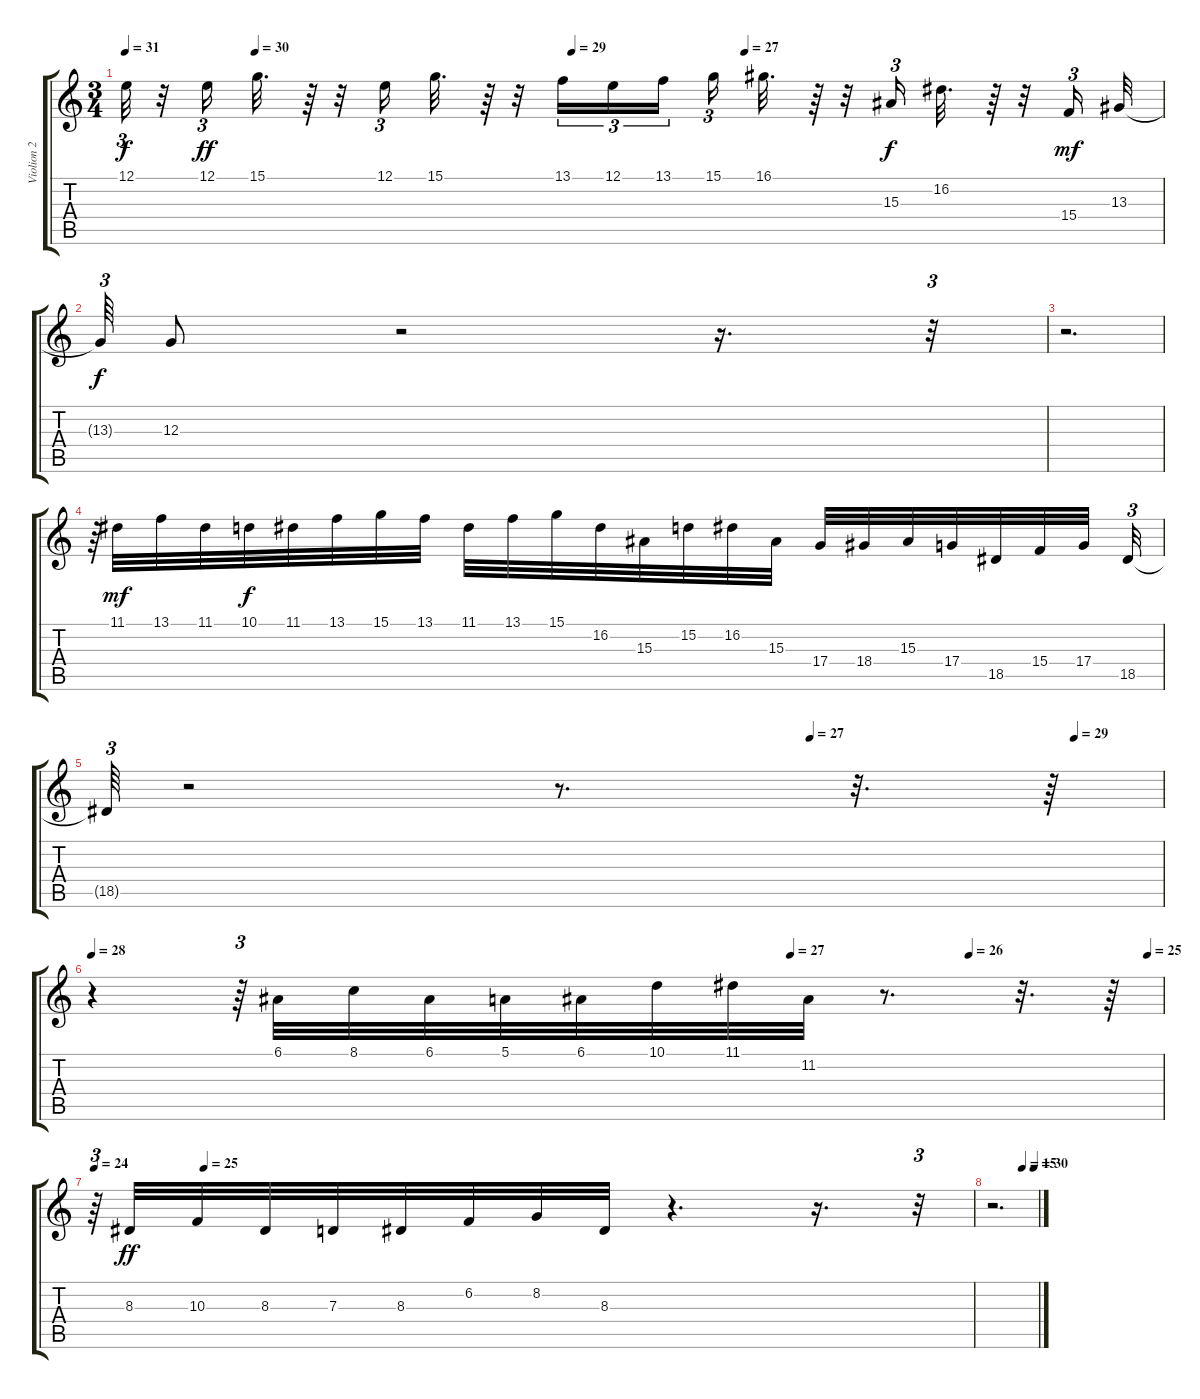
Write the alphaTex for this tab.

\track ("Violion 2" "Violion 2") {instrument violin}
\staff {score tabs}
\tuning (E4 B3 G3 D3 A2 E2) {hide}
\ts (3 4)
\tempo 31
\tempo (30 0.125)
\tempo (29 0.4305555555555556)
\tempo (27 0.5972222222222222)
\clef g2
\ks c
12.1{t}.32{tu (3 2) dy f} r.32 12.1.16{tu (3 2) dy ff} 15.1.32{d} r.64 r.32 12.1.16{tu (3 2)} 15.1.32{d} r.64 r.32 13.1.16{tu (3 2)} 12.1.16{tu (3 2)} 13.1.16{tu (3 2)} 15.1.16{tu (3 2)} 16.1.32{d} r.64 r.32 15.3.16{tu (3 2) dy f} 16.2.32{d} r.64 r.32 15.4.16{tu (3 2) dy mf} 13.3.32 |
13.3{t}.64{tu (3 2) dy f} 12.3.8 r.2 r.16{d} r.32{tu (3 2)} |
r.2{d} |
r.64{tu (3 2)} 11.1.32{dy mf} 13.1.32 11.1.32 10.1.32{dy f} 11.1.32 13.1.32 15.1.32 13.1.32 11.1.32 13.1.32 15.1.32 16.2.32 15.3.32 15.2.32 16.2.32 15.3.32 17.4.32 18.4.32 15.3.32 17.4.32 18.5.32 15.4.32 17.4.32 18.5.32{tu (3 2)} |
\tempo (27 0.6666666666666666)
\tempo (29 0.9166666666666666)
18.5{t}.64{tu (3 2)} r.2 r.8{d} r.32{d} r.64 |
\tempo 28
\tempo (27 0.6527777777777778)
\tempo (26 0.8194444444444444)
\tempo (25 0.9861111111111112)
r.4 r.64{tu (3 2)} 6.1.32 8.1.32 6.1.32 5.1.32 6.1.32 10.1.32 11.1.32 11.2.32 r.8{d} r.32{d} r.64 |
\tempo 24
\tempo (25 0.125)
r.64{tu (3 2)} 8.3.32{dy ff} 10.3.32 8.3.32 7.3.32 8.3.32 6.2.32 8.2.32 8.3.32 r.4{d} r.16{d} r.32{tu (3 2)} |
\tempo (15 0.6666666666666666)
\tempo (30 0.9166666666666666)
r.2{d}
